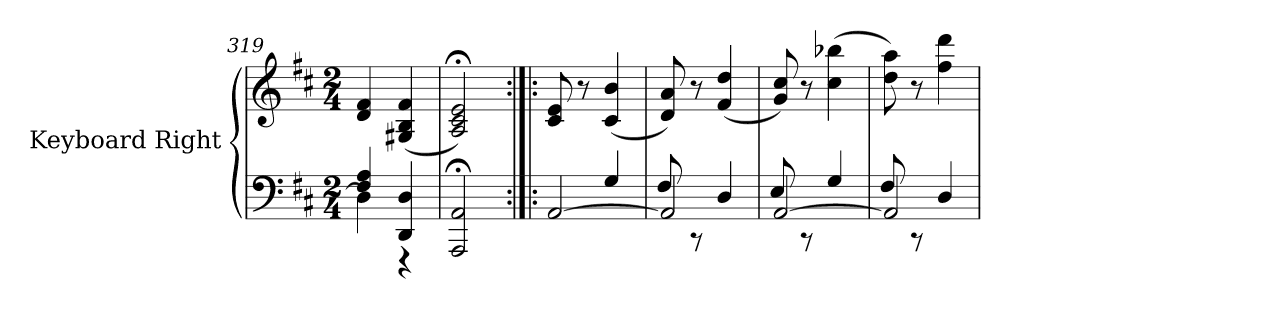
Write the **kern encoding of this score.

**kern	**kern
*part1	*part1
*staff2	*staff1
*I"Keyboard Right	*
*I'Keyboard Right	*
*clefF4	*clefG2
*k[f#c#]	*k[f#c#]
*D:	*D:
*M2/4	*M2/4
=319	=319
*^	*
4D\]	4F#/ 4A/	4d/ 4f#/
4DD/ 4D/	4r	(<4G#X/ 4B/ 4f#/
*v	*v	*
=320	=320
2AAA/;< 2AA/;<	2A/;< 2c#/;< 2e/;<)
!!LO:LB:g=z
=321:|!|:	=321:|!|:
*^	*
[2AA/	4ryy	8c#/ 8e/
.	.	8r
.	4G/	(<4c#/ 4b/
=322	=322	=322
2AA/]	8F#/	8d/ 8a/)
.	8r	8r
.	4D/	(<4f#/ 4dd/
=323	=323	=323
[2AA/	8E/	8g/ 8cc#/)
.	8r	8r
.	4G/	(>4cc#\ 4bb-X\
=324	=324	=324
2AA/]	8F#/	8dd\ 8aa\)
.	8r	8r
.	4D/	4ff#\ 4ddd\
*v	*v	*
=	=
*-	*-
